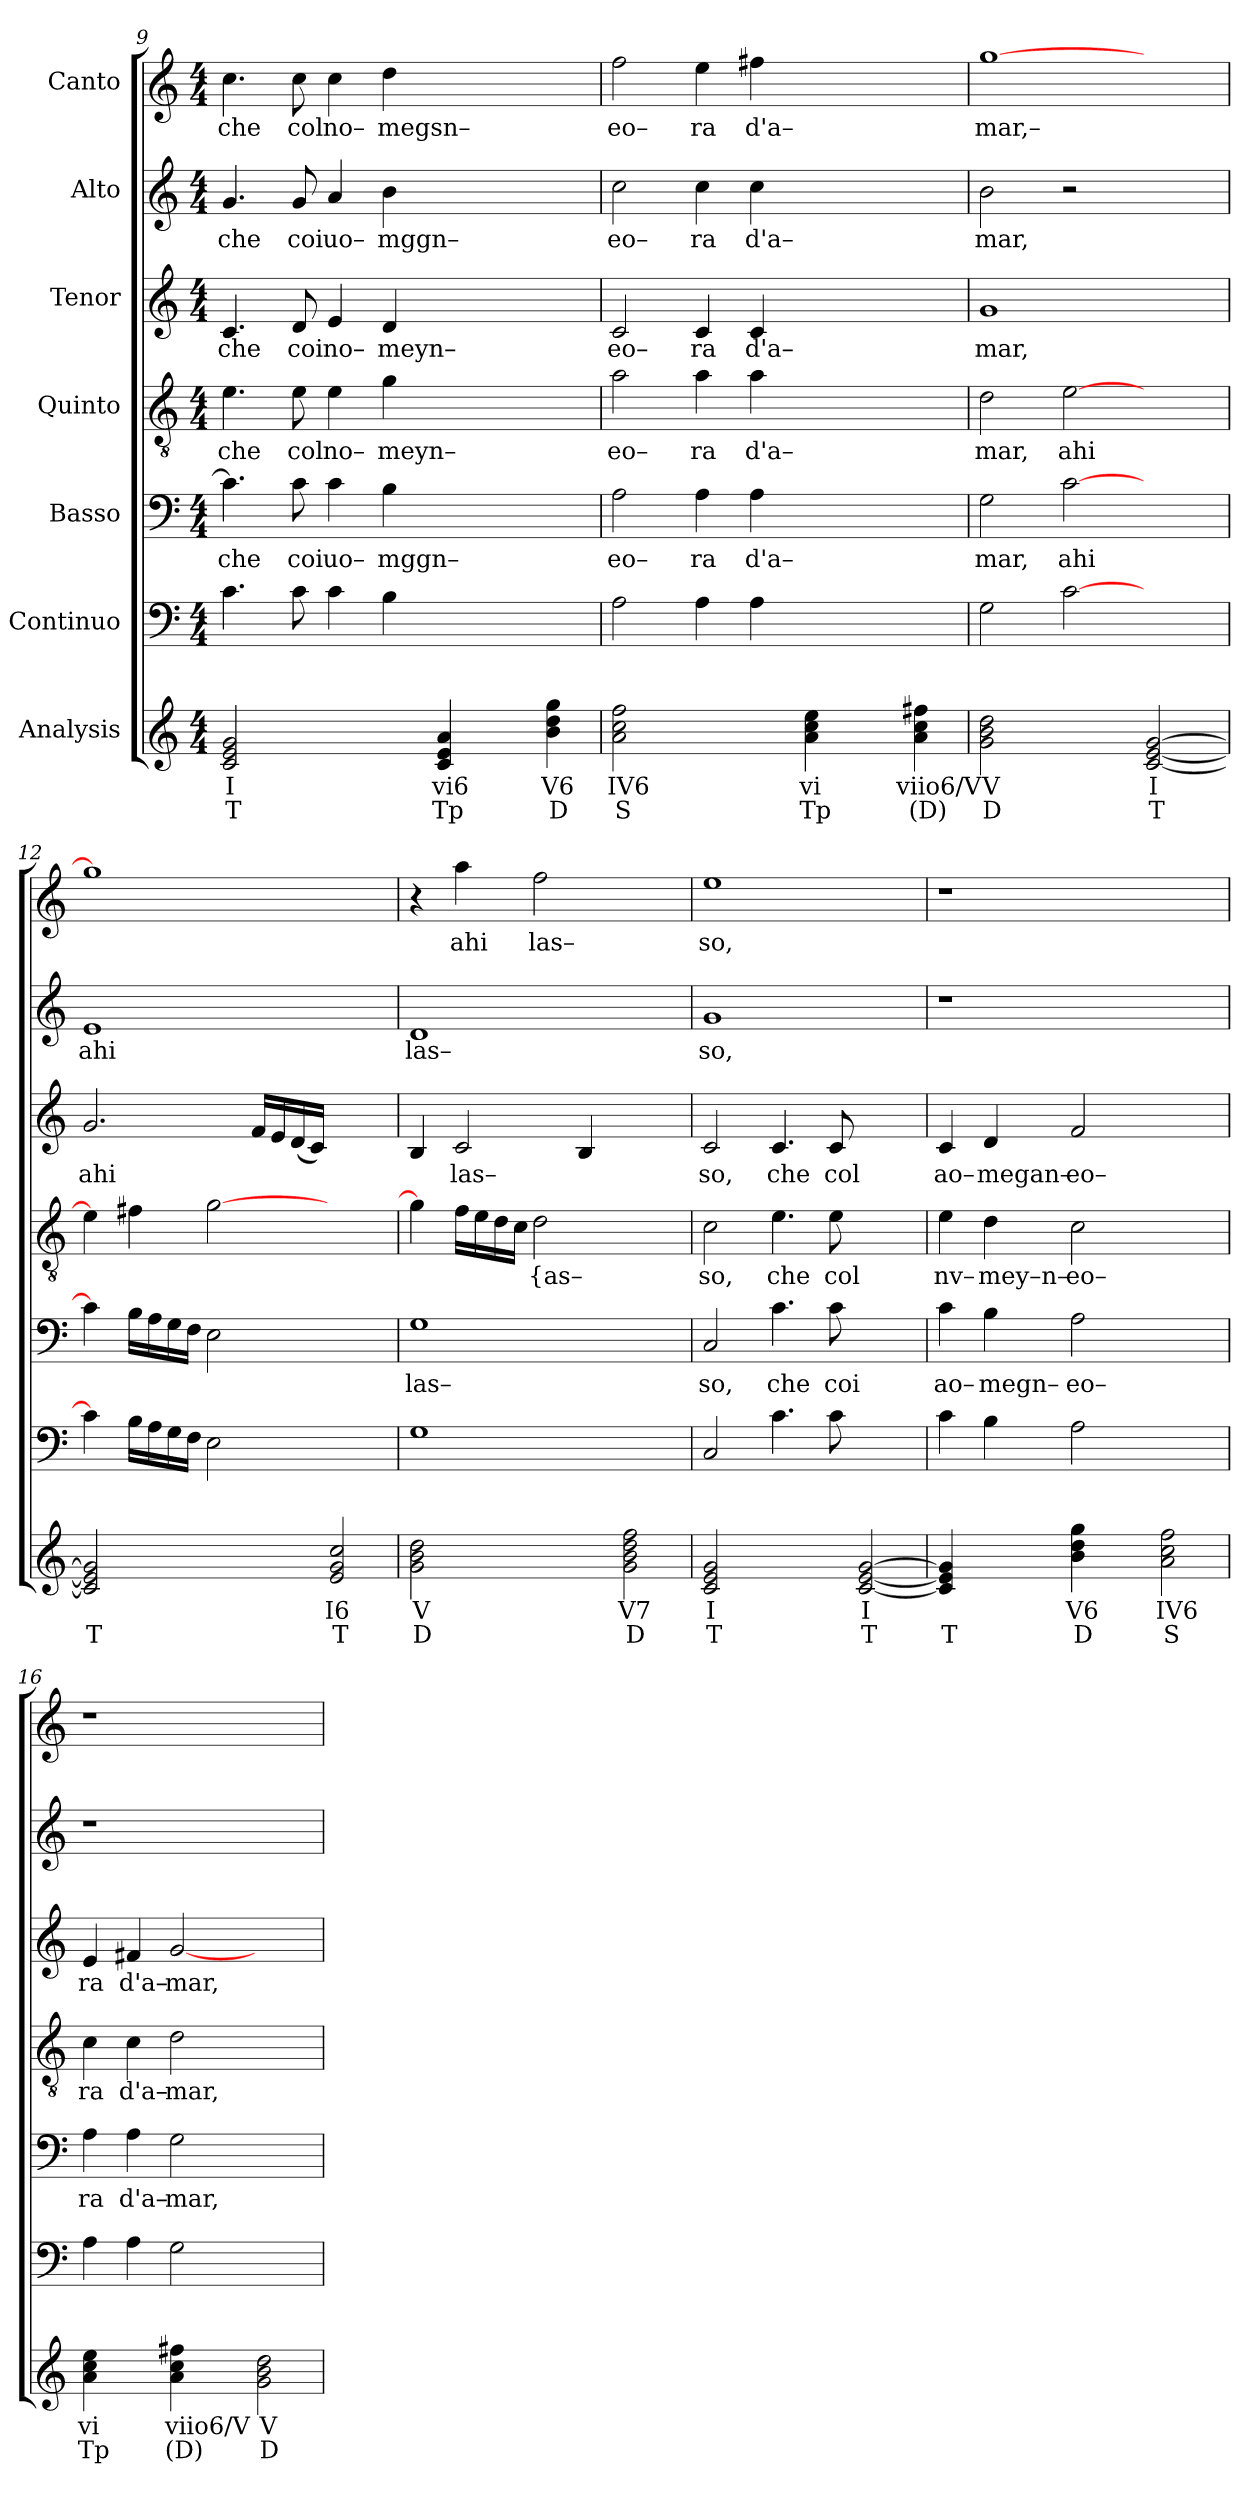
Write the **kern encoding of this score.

**kern	**text	**text	**kern	**kern	**text	**kern	**text	**kern	**text	**kern	**text	**kern	**text
*part7	*part7	*part7	*part6	*part5	*part5	*part4	*part4	*part3	*part3	*part2	*part2	*part1	*part1
*staff7	*staff7	*staff7	*staff6	*staff5	*staff5	*staff4	*staff4	*staff3	*staff3	*staff2	*staff2	*staff1	*staff1
*I"Analysis	*	*	*I"Continuo	*I"Basso	*	*I"Quinto	*	*I"Tenor	*	*I"Alto	*	*I"Canto	*
*	*	*	*clefF4	*clefF4	*	*clefGv2	*	*clefG2	*	*clefG2	*	*clefG2	*
*k[]	*	*	*k[]	*k[]	*	*k[]	*	*k[]	*	*k[]	*	*k[]	*
*M4/4	*	*	*M4/4	*M4/4	*	*M4/4	*	*M4/4	*	*M4/4	*	*M4/4	*
=9	=9	=9	=9	=9	=9	=9	=9	=9	=9	=9	=9	=9	=9
!	!	!	!	!	!LO:LY:b	!	!	!	!	!	!	!	!
!	!	!	!	!	!	!	!LO:LY:b	!	!	!	!	!	!
!	!	!	!	!	!	!	!	!	!LO:LY:b	!	!	!	!
!	!	!	!	!	!	!	!	!	!	!	!LO:LY:b	!	!
!	!	!	!	!	!	!	!	!	!	!	!	!	!LO:LY:b
2c 2e 2g	I	T	4.c\	4.c\]	che	4.e\	che	4.c/	che	4.g/	che	4.cc\	che
!	!	!	!	!	!LO:LY:b	!	!	!	!	!	!	!	!
!	!	!	!	!	!	!	!LO:LY:b	!	!	!	!	!	!
!	!	!	!	!	!	!	!	!	!LO:LY:b	!	!	!	!
!	!	!	!	!	!	!	!	!	!	!	!LO:LY:b	!	!
!	!	!	!	!	!	!	!	!	!	!	!	!	!LO:LY:b
.	.	.	8c\	8c\	coi	8e\	col	8d/	coi	8g/	coi	8cc\	col
!	!	!	!	!	!LO:LY:b	!	!	!	!	!	!	!	!
!	!	!	!	!	!	!	!LO:LY:b	!	!	!	!	!	!
!	!	!	!	!	!	!	!	!	!LO:LY:b	!	!	!	!
!	!	!	!	!	!	!	!	!	!	!	!LO:LY:b	!	!
!	!	!	!	!	!	!	!	!	!	!	!	!	!LO:LY:b
2ryy	.	.	4c\	4c\	uo–	4e\	no–	4e/	no–	4a/	uo–	4cc\	no–
!	!	!	!	!	!LO:LY:b	!	!	!	!	!	!	!	!
!	!	!	!	!	!	!	!LO:LY:b	!	!	!	!	!	!
!	!	!	!	!	!	!	!	!	!LO:LY:b	!	!	!	!
!	!	!	!	!	!	!	!	!	!	!	!LO:LY:b	!	!
!	!	!	!	!	!	!	!	!	!	!	!	!	!LO:LY:b
.	.	.	4B\	4B\	mggn–	4g\	meyn–	4d/	meyn–	4b\	mggn–	4dd\	megsn–
4c 4e 4a	vi6	Tp	2.ryy	2.ryy	.	2.ryy	.	2.ryy	.	2.ryy	.	2.ryy	.
4ryy	.	.	.	.	.	.	.	.	.	.	.	.	.
4b 4dd 4gg	V6	D	.	.	.	.	.	.	.	.	.	.	.
=10	=10	=10	=10	=10	=10	=10	=10	=10	=10	=10	=10	=10	=10
!	!	!	!	!	!LO:LY:b	!	!	!	!	!	!	!	!
!	!	!	!	!	!	!	!LO:LY:b	!	!	!	!	!	!
!	!	!	!	!	!	!	!	!	!LO:LY:b	!	!	!	!
!	!	!	!	!	!	!	!	!	!	!	!LO:LY:b	!	!
!	!	!	!	!	!	!	!	!	!	!	!	!	!LO:LY:b
2a 2cc 2ff	IV6	S	2A\	2A\	eo–	2a\	eo–	2c/	eo–	2cc\	eo–	2ff\	eo–
!	!	!	!	!	!LO:LY:b	!	!	!	!	!	!	!	!
!	!	!	!	!	!	!	!LO:LY:b	!	!	!	!	!	!
!	!	!	!	!	!	!	!	!	!LO:LY:b	!	!	!	!
!	!	!	!	!	!	!	!	!	!	!	!LO:LY:b	!	!
!	!	!	!	!	!	!	!	!	!	!	!	!	!LO:LY:b
2ryy	.	.	4A\	4A\	ra	4a\	ra	4c/	ra	4cc\	ra	4ee\	ra
!	!	!	!	!	!LO:LY:b	!	!	!	!	!	!	!	!
!	!	!	!	!	!	!	!LO:LY:b	!	!	!	!	!	!
!	!	!	!	!	!	!	!	!	!LO:LY:b	!	!	!	!
!	!	!	!	!	!	!	!	!	!	!	!LO:LY:b	!	!
!	!	!	!	!	!	!	!	!	!	!	!	!	!LO:LY:b
.	.	.	4A\	4A\	d'a–	4a\	d'a–	4c/	d'a–	4cc\	d'a–	4ff#X\	d'a–
4a 4cc 4ee	vi	Tp	2.ryy	2.ryy	.	2.ryy	.	2.ryy	.	2.ryy	.	2.ryy	.
4ryy	.	.	.	.	.	.	.	.	.	.	.	.	.
4a 4cc 4ff#X	viio6/V	(D)	.	.	.	.	.	.	.	.	.	.	.
=11	=11	=11	=11	=11	=11	=11	=11	=11	=11	=11	=11	=11	=11
!	!	!	!	!	!LO:LY:b	!	!	!	!	!	!	!	!
!	!	!	!	!	!	!	!LO:LY:b	!	!	!	!	!	!
!	!	!	!	!	!	!	!	!	!LO:LY:b	!	!	!	!
!	!	!	!	!	!	!	!	!	!	!	!LO:LY:b	!	!
!	!	!	!	!	!	!	!	!	!	!	!	!	!LO:LY:b
2g 2b 2dd	V	D	2G\	2G\	mar,	2d\	mar,	1g	mar,	2b\	mar,	[1gg	mar,–
!	!	!	!	!	!LO:LY:b	!	!	!	!	!	!	!	!
!	!	!	!	!	!	!	!LO:LY:b	!	!	!	!	!	!
2ryy	.	.	[2c\	[2c\	ahi	[2e\	ahi	.	.	2r	.	.	.
[2c [2e [2g	I	T	2ryy	2ryy	.	2ryy	.	2ryy	.	2ryy	.	2ryy	.
=12	=12	=12	=12	=12	=12	=12	=12	=12	=12	=12	=12	=12	=12
!	!	!	!	!	!	!	!	!	!LO:LY:b	!	!	!	!
!	!	!	!	!	!	!	!	!	!	!	!LO:LY:b	!	!
2c] 2e] 2g]	.	T	4c\]	4c\]	.	4e\]	.	2.g/	ahi	1e	ahi	1gg]	.
.	.	.	16B\LL	16B\LL	.	4f#X\	.	.	.	.	.	.	.
.	.	.	16A\	16A\	.	.	.	.	.	.	.	.	.
.	.	.	16G\	16G\	.	.	.	.	.	.	.	.	.
.	.	.	16F\JJ	16F\JJ	.	.	.	.	.	.	.	.	.
2ryy	.	.	2E\	2E\	.	[2g\	.	.	.	.	.	.	.
.	.	.	.	.	.	.	.	16f/LL	.	.	.	.	.
.	.	.	.	.	.	.	.	16e/	.	.	.	.	.
.	.	.	.	.	.	.	.	(<16d/	.	.	.	.	.
.	.	.	.	.	.	.	.	16c/JJ)	.	.	.	.	.
2e 2g 2cc	I6	T	2ryy	2ryy	.	2ryy	.	2ryy	.	2ryy	.	2ryy	.
=13	=13	=13	=13	=13	=13	=13	=13	=13	=13	=13	=13	=13	=13
!	!	!	!	!	!LO:LY:b	!	!	!	!	!	!	!	!
!	!	!	!	!	!	!	!	!	!	!	!LO:LY:b	!	!
2g 2b 2dd	V	D	1G	1G	las–	4g\]	.	4B/	.	1d	las–	4r	.
!	!	!	!	!	!	!	!	!	!LO:LY:b	!	!	!	!
!	!	!	!	!	!	!	!	!	!	!	!	!	!LO:LY:b
.	.	.	.	.	.	16f\LL	.	2c/	las–	.	.	4aa\	ahi
.	.	.	.	.	.	16e\	.	.	.	.	.	.	.
.	.	.	.	.	.	16d\	.	.	.	.	.	.	.
.	.	.	.	.	.	16c\JJ	.	.	.	.	.	.	.
!	!	!	!	!	!	!	!LO:LY:b	!	!	!	!	!	!
!	!	!	!	!	!	!	!	!	!	!	!	!	!LO:LY:b
2ryy	.	.	.	.	.	2d\	{as–	.	.	.	.	2ff\	las–
.	.	.	.	.	.	.	.	4B/	.	.	.	.	.
2g 2b 2dd 2ff	V7	D	2ryy	2ryy	.	2ryy	.	2ryy	.	2ryy	.	2ryy	.
=14	=14	=14	=14	=14	=14	=14	=14	=14	=14	=14	=14	=14	=14
!	!	!	!	!	!LO:LY:b	!	!	!	!	!	!	!	!
!	!	!	!	!	!	!	!LO:LY:b	!	!	!	!	!	!
!	!	!	!	!	!	!	!	!	!LO:LY:b	!	!	!	!
!	!	!	!	!	!	!	!	!	!	!	!LO:LY:b	!	!
!	!	!	!	!	!	!	!	!	!	!	!	!	!LO:LY:b
2c 2e 2g	I	T	2C/	2C/	so,	2c\	so,	2c/	so,	1g	so,	1ee	so,
!	!	!	!	!	!LO:LY:b	!	!	!	!	!	!	!	!
!	!	!	!	!	!	!	!LO:LY:b	!	!	!	!	!	!
!	!	!	!	!	!	!	!	!	!LO:LY:b	!	!	!	!
2ryy	.	.	4.c\	4.c\	che	4.e\	che	4.c/	che	.	.	.	.
!	!	!	!	!	!LO:LY:b	!	!	!	!	!	!	!	!
!	!	!	!	!	!	!	!LO:LY:b	!	!	!	!	!	!
!	!	!	!	!	!	!	!	!	!LO:LY:b	!	!	!	!
.	.	.	8c\	8c\	coi	8e\	col	8c/	col	.	.	.	.
[2c [2e [2g	I	T	2ryy	2ryy	.	2ryy	.	2ryy	.	2ryy	.	2ryy	.
=15	=15	=15	=15	=15	=15	=15	=15	=15	=15	=15	=15	=15	=15
!	!	!	!	!	!LO:LY:b	!	!	!	!	!	!	!	!
!	!	!	!	!	!	!	!LO:LY:b	!	!	!	!	!	!
!	!	!	!	!	!	!	!	!	!LO:LY:b	!	!	!	!
4c] 4e] 4g]	.	T	4c\	4c\	ao–	4e\	nv–	4c/	ao–	1r	.	1r	.
!	!	!	!	!	!LO:LY:b	!	!	!	!	!	!	!	!
!	!	!	!	!	!	!	!LO:LY:b	!	!	!	!	!	!
!	!	!	!	!	!	!	!	!	!LO:LY:b	!	!	!	!
4ryy	.	.	4B\	4B\	megn–	4d\	mey–n–	4d/	megan–	.	.	.	.
!	!	!	!	!	!LO:LY:b	!	!	!	!	!	!	!	!
!	!	!	!	!	!	!	!LO:LY:b	!	!	!	!	!	!
!	!	!	!	!	!	!	!	!	!LO:LY:b	!	!	!	!
4b 4dd 4gg	V6	D	2A\	2A\	eo–	2c\	eo–	2f/	eo–	.	.	.	.
4ryy	.	.	.	.	.	.	.	.	.	.	.	.	.
2a 2cc 2ff	IV6	S	2ryy	2ryy	.	2ryy	.	2ryy	.	2ryy	.	2ryy	.
=16	=16	=16	=16	=16	=16	=16	=16	=16	=16	=16	=16	=16	=16
!	!	!	!	!	!LO:LY:b	!	!	!	!	!	!	!	!
!	!	!	!	!	!	!	!LO:LY:b	!	!	!	!	!	!
!	!	!	!	!	!	!	!	!	!LO:LY:b	!	!	!	!
4a 4cc 4ee	vi	Tp	4A\	4A\	ra	4c\	ra	4e/	ra	1r	.	1r	.
!	!	!	!	!	!LO:LY:b	!	!	!	!	!	!	!	!
!	!	!	!	!	!	!	!LO:LY:b	!	!	!	!	!	!
!	!	!	!	!	!	!	!	!	!LO:LY:b	!	!	!	!
4ryy	.	.	4A\	4A\	d'a–	4c\	d'a–	4f#X/	d'a–	.	.	.	.
!	!	!	!	!	!LO:LY:b	!	!	!	!	!	!	!	!
!	!	!	!	!	!	!	!LO:LY:b	!	!	!	!	!	!
!	!	!	!	!	!	!	!	!	!LO:LY:b	!	!	!	!
4a 4cc 4ff#X	viio6/V	(D)	2G\	2G\	mar,	2d\	mar,	[2g/	mar,	.	.	.	.
4ryy	.	.	.	.	.	.	.	.	.	.	.	.	.
2g 2b 2dd	V	D	2ryy	2ryy	.	2ryy	.	2ryy	.	2ryy	.	2ryy	.
=	=	=	=	=	=	=	=	=	=	=	=	=	=
*-	*-	*-	*-	*-	*-	*-	*-	*-	*-	*-	*-	*-	*-
